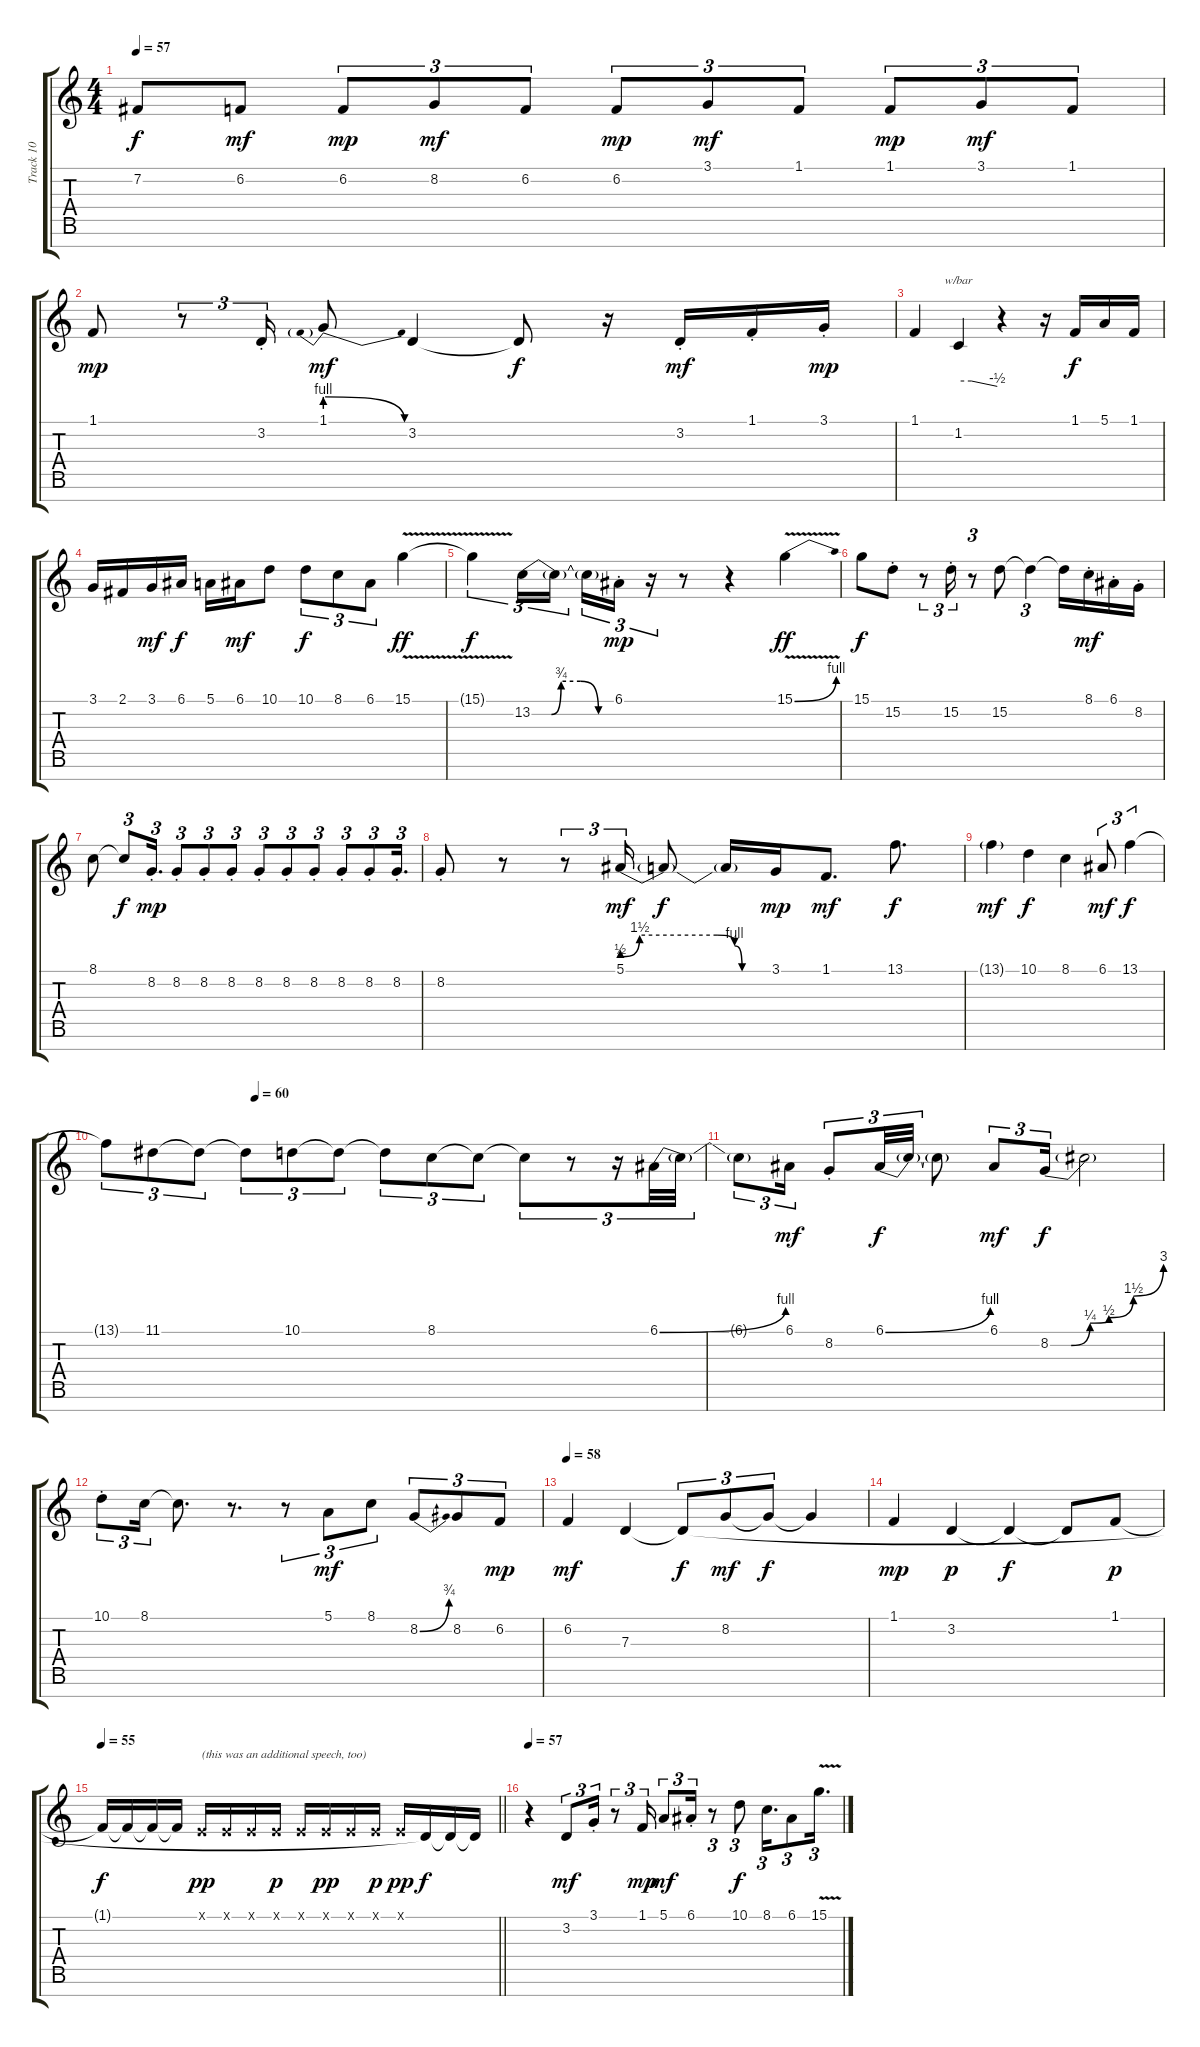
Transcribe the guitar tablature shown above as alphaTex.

\track ("Track 10" "Track 10") {instrument lead2sawtooth}
\staff {score tabs}
\tuning (E4 B3 G3 D3 A2 E2 B1) {hide}
\ts (4 4)
\tempo 57
\clef g2
\ks c
7.2{t}.8{dy f} 6.2.8{dy mf} 6.2.8{tu (3 2) dy mp} 8.2.8{tu (3 2) dy mf} 6.2.8{tu (3 2)} 6.2.8{tu (3 2) dy mp} 3.1.8{tu (3 2) dy mf} 1.1.8{tu (3 2)} 1.1.8{tu (3 2) dy mp} 3.1.8{tu (3 2) dy mf} 1.1.8{tu (3 2)} |
1.1.8{dy mp} r.8{tu (3 2)} 3.2{st}.16{tu (3 2)} 1.1{be (prebendrelease 0 4 60 0)}.8{dy mf} 3.2.4 3.2{t}.8{dy f} r.16 3.2{st}.16{dy mf} 1.1{st}.16 3.1{st}.16{dy mp} |
1.1.4 1.2.4{tbe (custom default 0 0 20 0 60 -2)} r.4 r.16 1.1.16{dy f} 5.1.16 1.1.16 |
3.1.16 2.1.16 3.1.16{dy mf} 6.1.16{dy f} 5.1.16 6.1.16{dy mf} 10.1.8 10.1.8{tu (3 2) dy f} 8.1.8{tu (3 2)} 6.1.8{tu (3 2)} 15.1{v}.4{dy ff} |
15.1{t}.4{tu (3 2) dy f} 13.2{be (custom 0 0 14 0 21 3 35 3 48 0 60 0)}.16{tu (3 2)} 13.2{t}.16{tu (3 2)} 13.2{t}.16{tu (3 2)} 6.1{st}.16{tu (3 2) dy mp} r.16{tu (3 2)} r.8 r.4 15.1{be (bend 0 0 60 4) v}.4{dy ff} |
15.1.8{dy f} 15.2{st}.8 r.8{tu (3 2)} 15.2{st}.16{tu (3 2)} r.8{tu (3 2)} 15.2.8 15.2{t}.4{tu (3 2)} 15.2{t}.16 8.1{st}.16{dy mf} 6.1{st}.16 8.2{st}.16 |
8.1.8 8.1{t}.8{tu (3 2) dy f} 8.2{st}.16{d tu (3 2) dy mp} 8.2{st}.8{tu (3 2)} 8.2{st}.8{tu (3 2)} 8.2{st}.8{tu (3 2)} 8.2{st}.8{tu (3 2)} 8.2{st}.8{tu (3 2)} 8.2{st}.8{tu (3 2)} 8.2{st}.8{tu (3 2)} 8.2{st}.8{tu (3 2)} 8.2{st}.16{d tu (3 2)} |
8.2{st}.8 r.8 r.8{tu (3 2)} 5.1{be (custom 0 2 7 6 38 6 45 4 48 0 60 0)}.16{tu (3 2) dy mf} 5.1{t}.8{dy f} 5.1{t}.16 3.1.16{dy mp} 1.1.8{d dy mf} 13.1.8{d dy f} |
13.1{g}.4{dy mf} 10.1.4{dy f} 8.1.4 6.1.8{tu (3 2) dy mf} 13.1.4{tu (3 2) dy f} |
\tempo (60 0.25)
13.1{t}.8{tu (3 2)} 11.1.8{tu (3 2)} 11.1{t}.8{tu (3 2)} 11.1{t}.8{tu (3 2)} 10.1.8{tu (3 2)} 10.1{t}.8{tu (3 2)} 10.1{t}.8{tu (3 2)} 8.1.8{tu (3 2)} 8.1{t}.8{tu (3 2)} 8.1{t}.8{tu (3 2)} r.8{tu (3 2)} r.16{tu (3 2)} 6.1{be (bend 0 0 60 4)}.32{tu (3 2)} 6.1{t}.32{tu (3 2)} |
6.1{t}.8{tu (3 2)} 6.1.16{tu (3 2) dy mf} 8.2{st}.8{tu (3 2)} 6.1{be (bend 0 0 60 4)}.32{tu (3 2) dy f} 6.1{t}.32{tu (3 2)} 6.1{t}.8 6.1.8{tu (3 2) dy mf} 8.2{be (custom 0 0 11 0 21 1 31 2 44 6 60 12)}.16{tu (3 2) dy f} 8.2{t}.2 |
10.1{st}.8{tu (3 2)} 8.1.16{tu (3 2)} 8.1{t}.8{d} r.8{d} r.8{tu (3 2)} 5.1.8{tu (3 2) dy mf} 8.1.8{tu (3 2)} 8.2{be (bend 0 0 60 3)}.8{tu (3 2)} 8.2.8{tu (3 2)} 6.2.8{tu (3 2) dy mp} |
\tempo 58
6.2.4{dy mf} 7.3.4 7.3{t}.8{tu (3 2) dy f} 8.2.8{tu (3 2) dy mf} 8.2{t}.8{tu (3 2) dy f} 8.2{t}.4 |
1.1.4{dy mp} 3.2.4{dy p} 3.2{t}.4{dy f} 3.2{t}.8 1.1.8{dy p} |
\tempo 55
\barLineRight lightlight
1.1{t}.16{dy f} 1.1{t}.16 1.1{t}.16 1.1{t}.16 0.1{x}.16{txt "(this was an additional speech, too)" dy pp} 0.1{x}.16 0.1{x}.16 0.1{x}.16{dy p} 0.1{x}.16 0.1{x}.16{dy pp} 0.1{x}.16 0.1{x}.16{dy p} 0.1{x}.16{dy pp} 7.3{t}.16{dy f} 7.3{t}.16 7.3{t}.16 |
\tempo 57
r.4{volume 13} 3.2.8{tu (3 2) dy mf} 3.1{st}.16{tu (3 2)} r.8{tu (3 2)} 1.1.16{tu (3 2) dy mp} 5.1.8{tu (3 2) dy mf} 6.1{st}.16{tu (3 2)} r.8{tu (3 2)} 10.1.8{tu (3 2) dy f} 8.1.16{d tu (3 2)} 6.1.8{tu (3 2)} 15.1{v}.16{d tu (3 2)}
